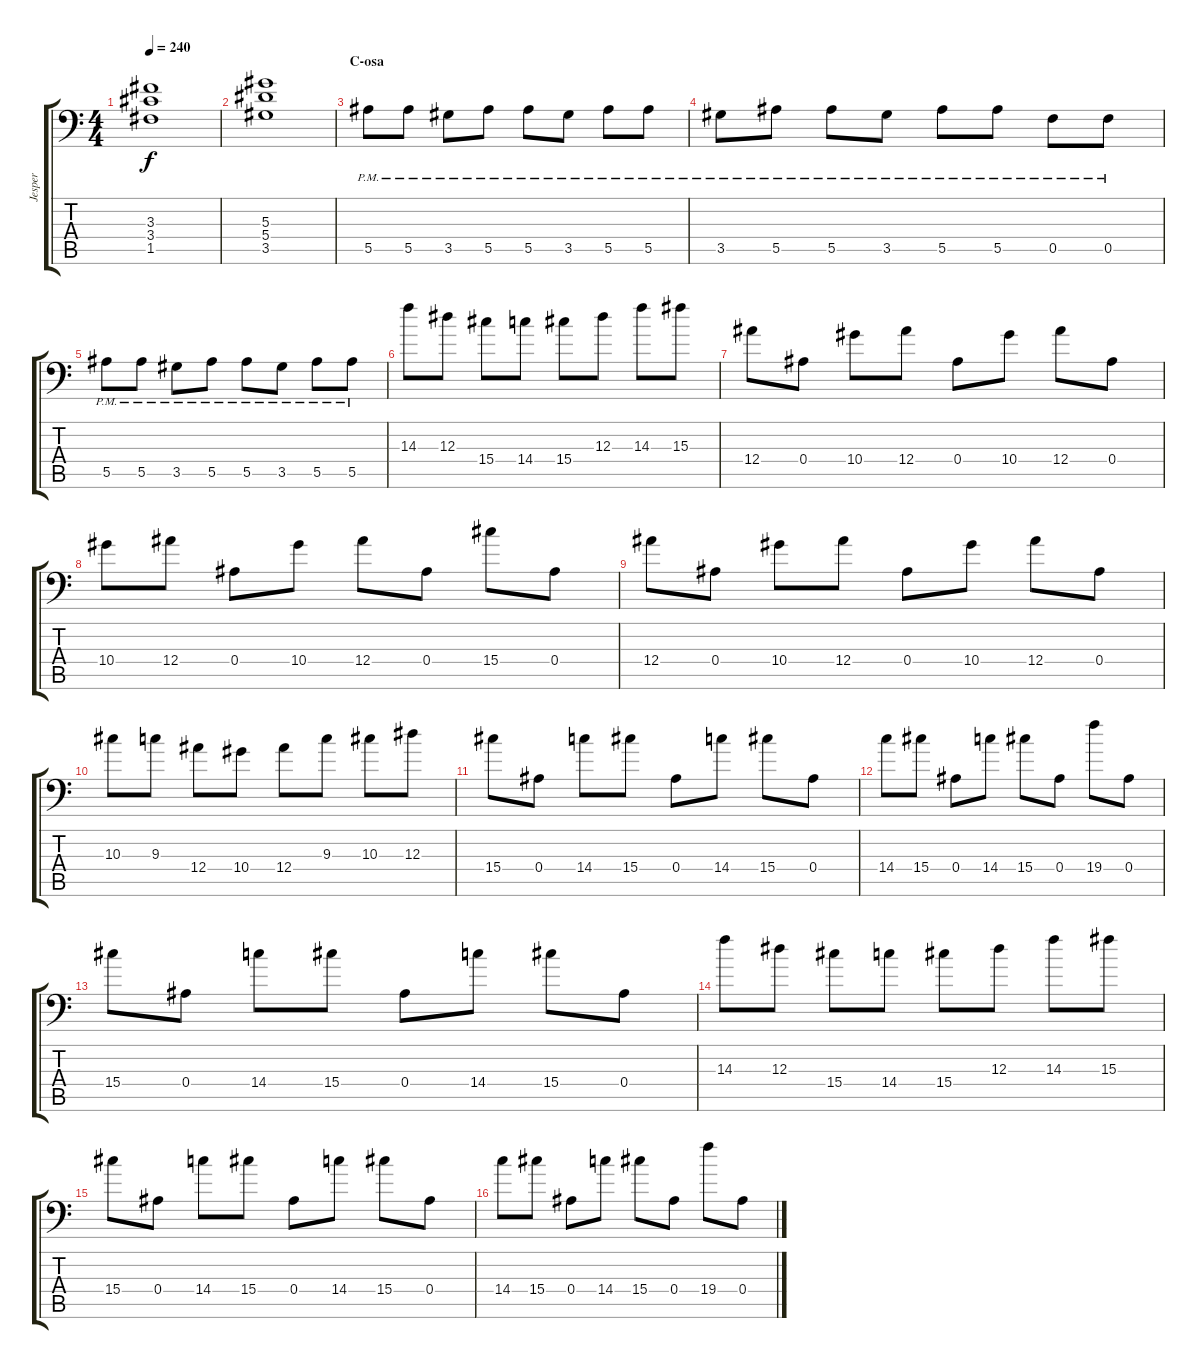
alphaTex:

\track ("Jesper" "Jesper") {instrument distortionguitar}
\staff {score tabs}
\tuning (C4 G3 Eb3 Bb2 F2 Bb1) {hide}
\ts (4 4)
\tempo 240
\clef f4
\ks c
(3.3 3.4 1.5).1{dy f} |
(5.3 5.4 3.5).1 |
\section ("" "C-osa")
5.5{pm}.8 5.5{pm}.8 3.5{pm}.8 5.5{pm}.8 5.5{pm}.8 3.5{pm}.8 5.5{pm}.8 5.5{pm}.8 |
3.5{pm}.8 5.5{pm}.8 5.5{pm}.8 3.5{pm}.8 5.5{pm}.8 5.5{pm}.8 0.5{pm}.8 0.5{pm}.8 |
5.5{pm}.8 5.5{pm}.8 3.5{pm}.8 5.5{pm}.8 5.5{pm}.8 3.5{pm}.8 5.5{pm}.8 5.5{pm}.8 |
14.3.8 12.3.8 15.4.8 14.4.8 15.4.8 12.3.8 14.3.8 15.3.8 |
12.4.8 0.4.8 10.4.8 12.4.8 0.4.8 10.4.8 12.4.8 0.4.8 |
10.4.8 12.4.8 0.4.8 10.4.8 12.4.8 0.4.8 15.4.8 0.4.8 |
12.4.8 0.4.8 10.4.8 12.4.8 0.4.8 10.4.8 12.4.8 0.4.8 |
10.3.8 9.3.8 12.4.8 10.4.8 12.4.8 9.3.8 10.3.8 12.3.8 |
15.4.8 0.4.8 14.4.8 15.4.8 0.4.8 14.4.8 15.4.8 0.4.8 |
14.4.8 15.4.8 0.4.8 14.4.8 15.4.8 0.4.8 19.4.8 0.4.8 |
15.4.8 0.4.8 14.4.8 15.4.8 0.4.8 14.4.8 15.4.8 0.4.8 |
14.3.8 12.3.8 15.4.8 14.4.8 15.4.8 12.3.8 14.3.8 15.3.8 |
15.4.8 0.4.8 14.4.8 15.4.8 0.4.8 14.4.8 15.4.8 0.4.8 |
14.4.8 15.4.8 0.4.8 14.4.8 15.4.8 0.4.8 19.4.8 0.4.8
